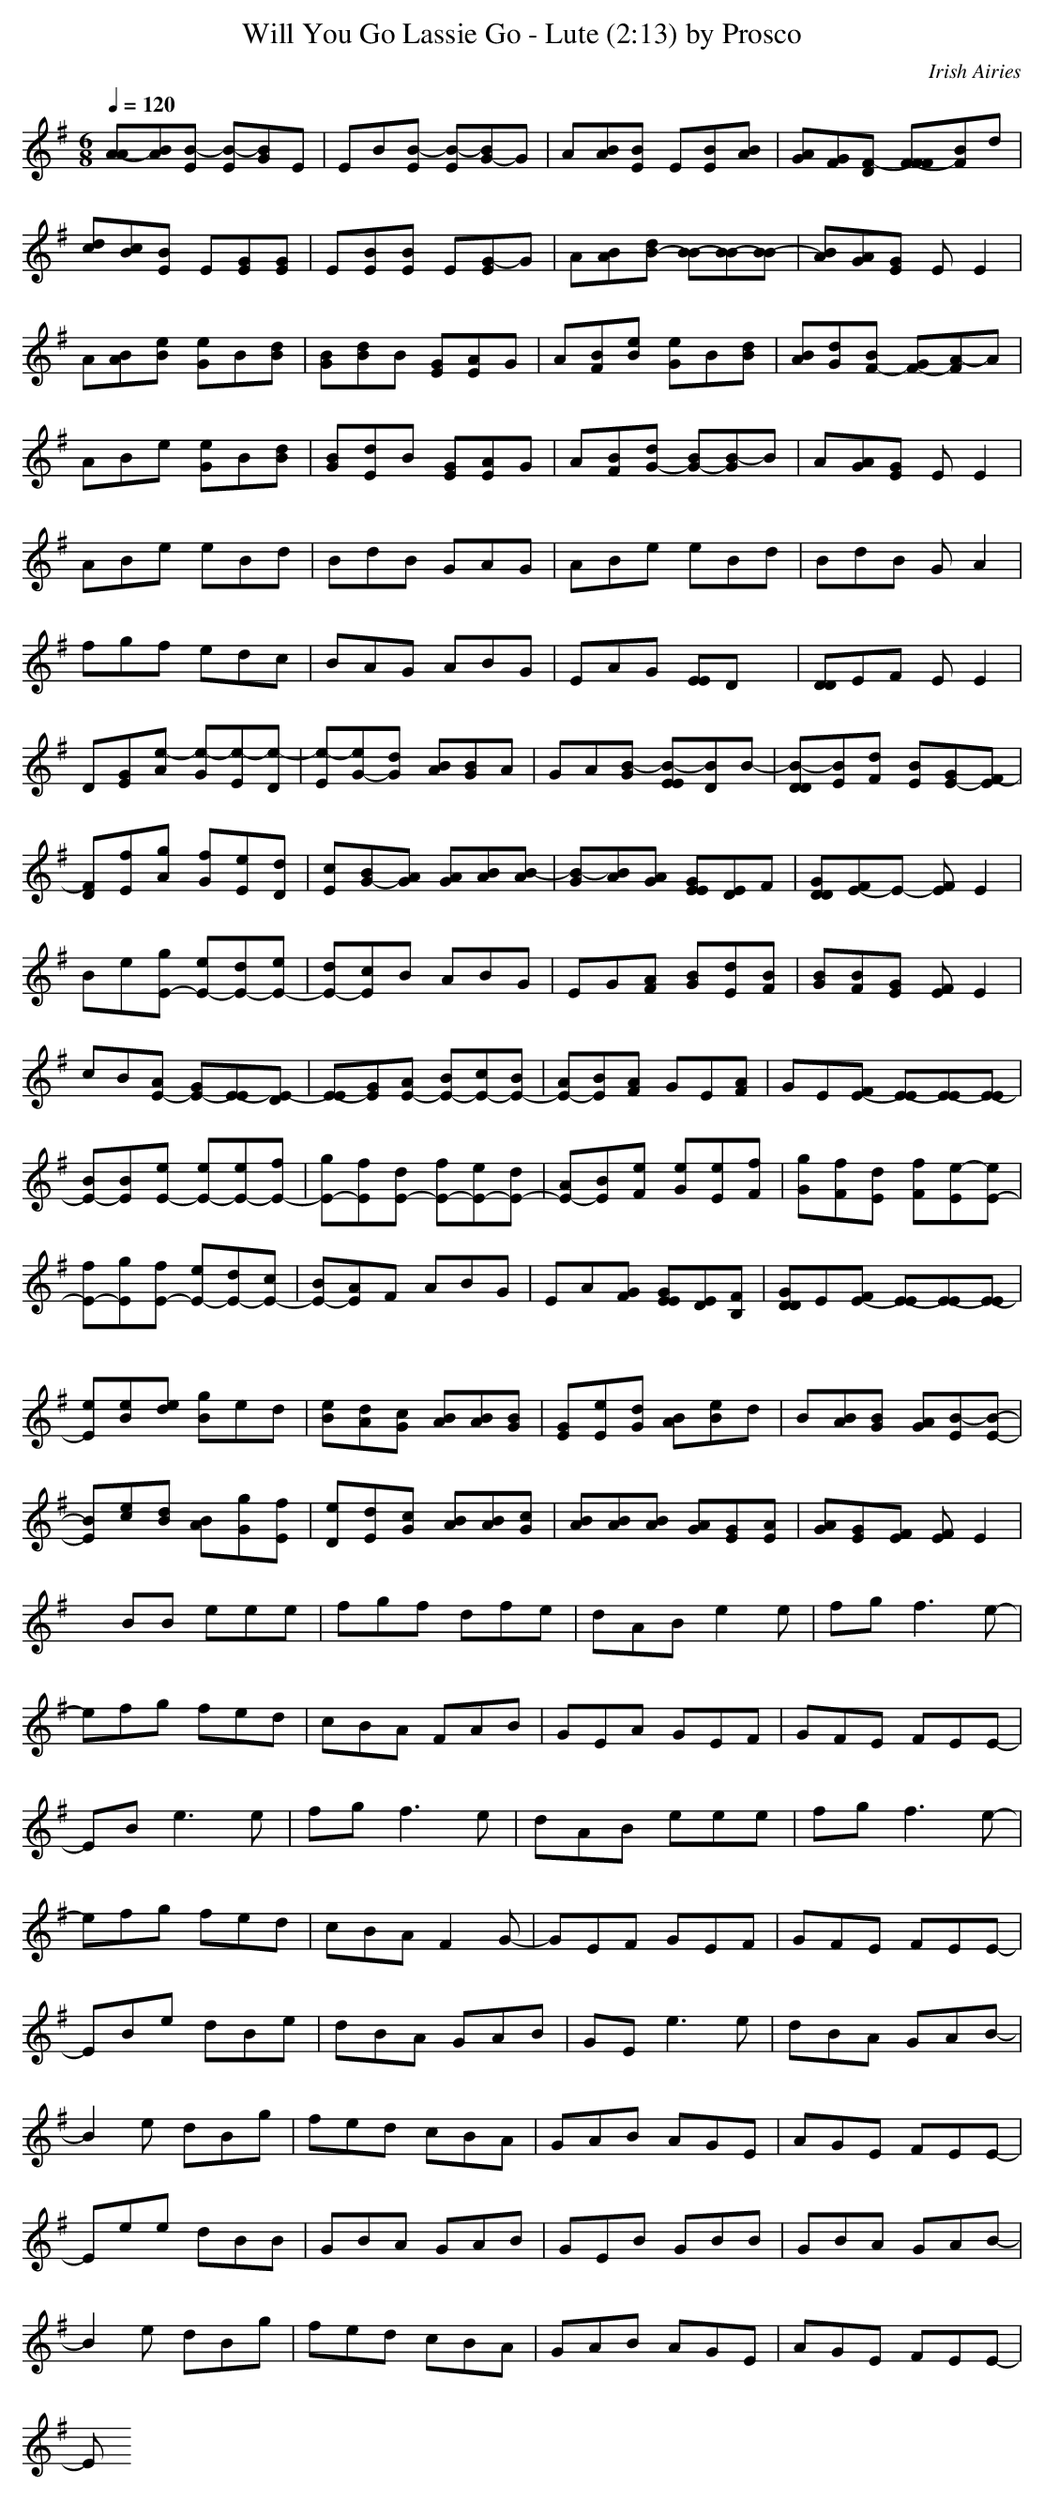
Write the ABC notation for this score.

X:1
T:Will You Go Lassie Go - Lute (2:13) by Prosco
C:Irish Airies
M:6/8
L:1/8
Q:1/4=120
K:G % 1 sharps
[A-A][BA][B-E] [B-E][BG]E| \
EB[B-E] [B-E][BG-]G| \
A[BA][BE] E[BE][BA]| \
[AG][GF][F-D] [F-FF][BF]d|
[dc][cB][BE] E[GE][GE]| \
E[BE][BE] E[G-E]G| \
A[BA][dB-] [B-B][B-B][B-B]| \
[BA][AG][GE] EE2|
A[BA][eB] [eG]B[dB]| \
[BG][dB]B [GE][AE]G| \
A[BF][eB] [eG]B[dB]| \
[BA][dG][BF-] [GF-][A-F]A|
ABe [eG]B[dB]| \
[BG][dE]B [GE][AE]G| \
A[BF][dG-] [BG-][B-G]B| \
A[AG][GE] EE2|
ABe eBd| \
BdB GAG| \
ABe eBd| \
BdB GA2|
fgf edc| \
BAG ABG| \
EAG [EE]Dx| \
[DD]EF EE2|
D[GE][e-A] [e-G][e-E][e-D]| \
[e-E][eG-][dG] [BA][BG]A| \
GA[B-G] [B-EE][BD]B-| \
[B-DD][BE][dF] [BE][GE-][F-E]|
[FD][fE][gA] [fG][eE][dD]| \
[cE][BG-][AG] [AG][BA][B-A]| \
[B-G][BA][AG] [GEE][ED]F| \
[GDD][FE-]E- [FE]E2|
Be[gE-] [eE-][dE-][eE-]| \
[dE-][cE]B ABG| \
EG[AF] [BG][dE][BF]| \
[BG][BF][GE] [FE]E2|
cB[AE-] [GE-][E-E][E-D]| \
[E-E][GE][AE-] [BE-][cE-][BE-]| \
[AE-][BE][AF] GE[AF]| \
GE[FE-] [E-E][E-E][E-E]|
[BE-][BE][eE-] [eE-][eE-][fE-]| \
[gE-][fE][dE-] [fE-][eE-][dE-]| \
[AE-][BE][eF] [eG][eE][fF]| \
[gG][fF][dE] [fF][e-E][eE-]|
[fE-][gE][fE-] [eE-][dE-][cE-]| \
[BE-][AE]F ABG| \
EA[GF] [GEE][ED][FB,]| \
[GDD]E[FE-] [E-E][E-E][E-E]|
[eE][eB][ed] [gB]ed| \
[eB][dA][cG] [BA][BA][BG]| \
[GE][eE][dG] [BA][eB]d| \
B[BA][BG] [AG][B-E][B-E-]|
[BE][ec][dB] [BA][gG][fE]| \
[eD][dE][cG] [BA][BA][cG]| \
[BA][BA][BA] [AG][GE][AE]| \
[AG][GE][FE] [FE]E2|
xBB eee| \
fgf dfe| \
dAB e2e| \
fg2<f2e-|
efg fed| \
cBA FAB| \
GEA GEF| \
GFE FEE-|
EB2<e2e| \
fg2<f2e| \
dAB eee| \
fg2<f2e-|
efg fed| \
cBA F2G-| \
GEF GEF| \
GFE FEE-|
EBe dBe| \
dBA GAB| \
GE2<e2e| \
dBA GAB-|
B2e dBg| \
fed cBA| \
GAB AGE| \
AGE FEE-|
Eee dBB| \
GBA GAB| \
GEB GBB| \
GBA GAB-|
B2e dBg| \
fed cBA| \
GAB AGE| \
AGE FEE-|
E
